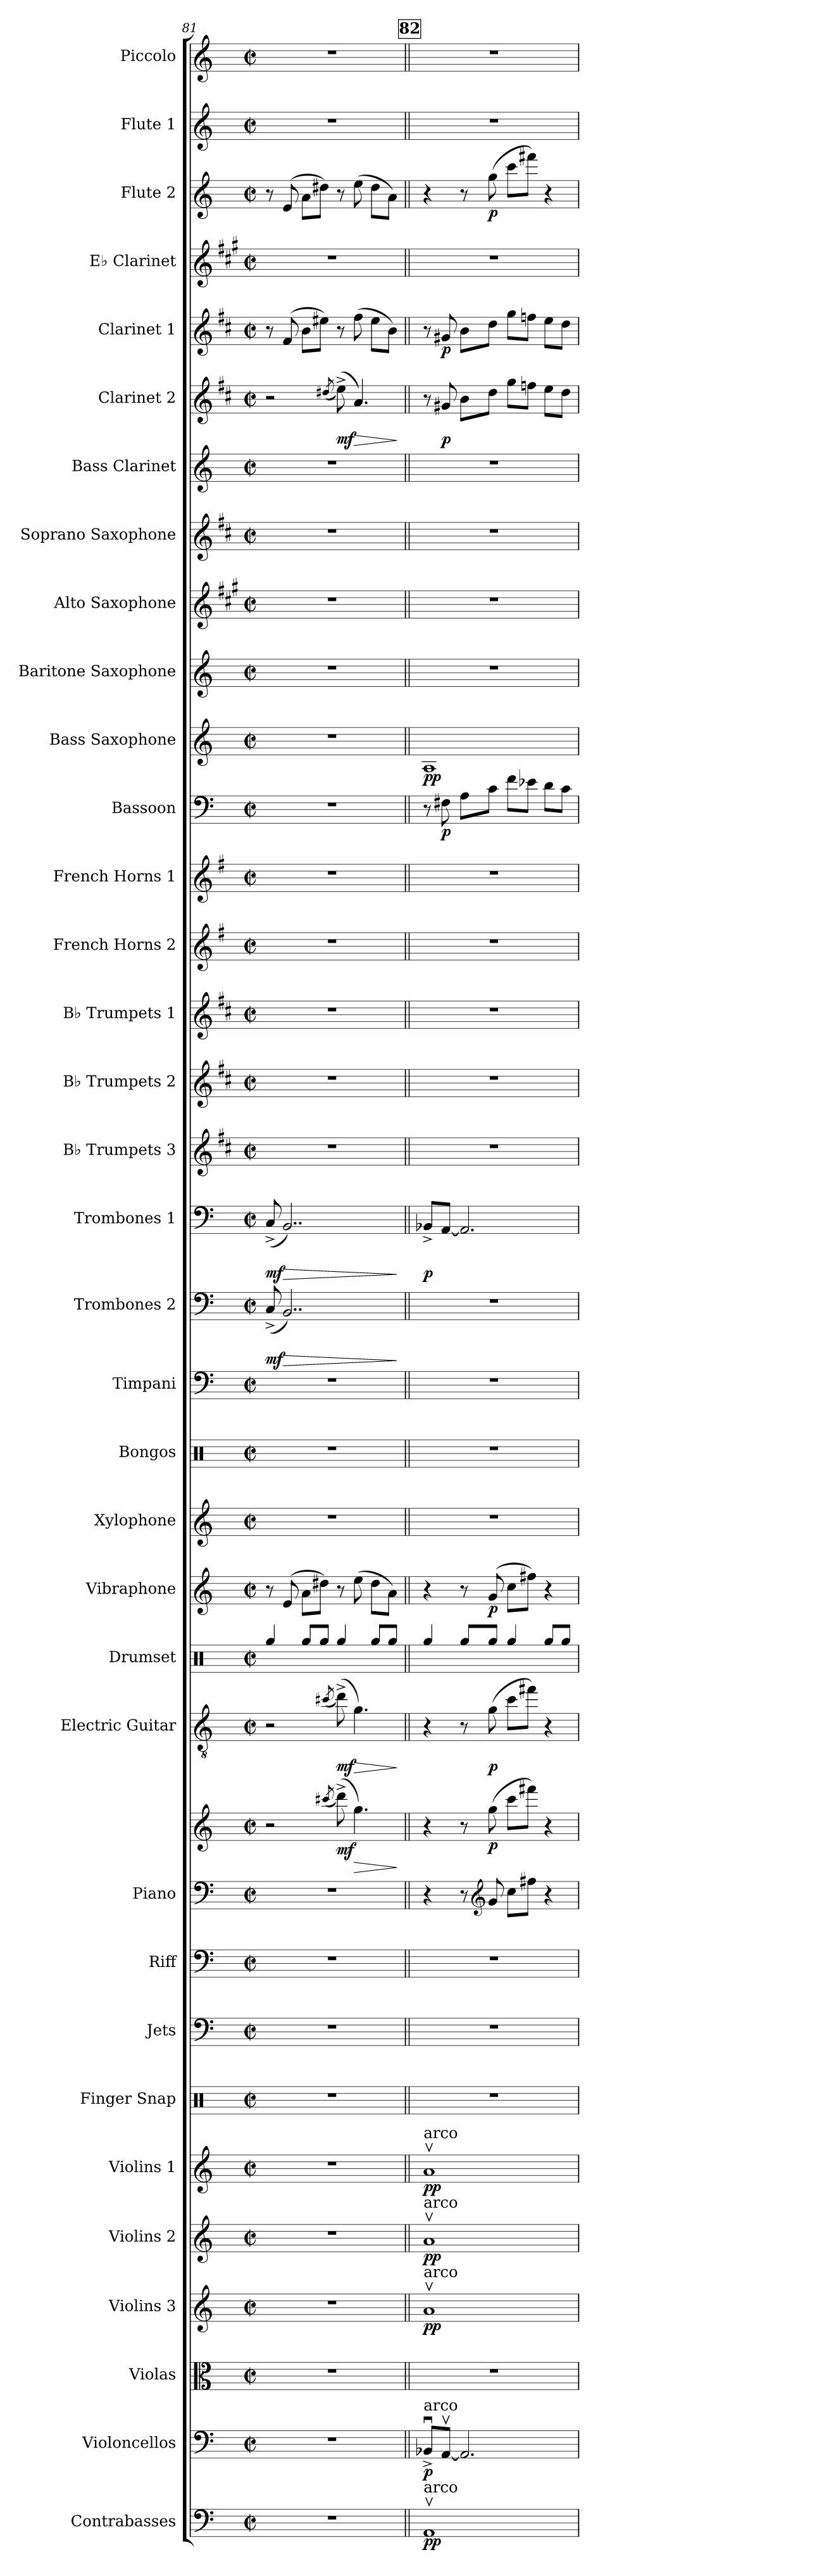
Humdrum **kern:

**kern	**dynam	**kern	**dynam	**kern	**kern	**dynam	**kern	**dynam	**kern	**dynam	**kern	**kern	**kern	**kern	**kern	**dynam	**kern	**dynam	**kern	**kern	**dynam	**kern	**kern	**kern	**kern	**dynam	**kern	**dynam	**kern	**kern	**kern	**kern	**kern	**kern	**dynam	**kern	**dynam	**kern	**kern	**kern	**kern	**kern	**dynam	**kern	**dynam	**kern	**kern	**dynam	**kern	**kern
*part35	*part35	*part34	*part34	*part33	*part32	*part32	*part31	*part31	*part30	*part30	*part29	*part28	*part27	*part26	*part26	*part26	*part25	*part25	*part24	*part23	*part23	*part22	*part21	*part20	*part19	*part19	*part18	*part18	*part17	*part16	*part15	*part14	*part13	*part12	*part12	*part11	*part11	*part10	*part9	*part8	*part7	*part6	*part6	*part5	*part5	*part4	*part3	*part3	*part2	*part1
*staff36	*staff36	*staff35	*staff35	*staff34	*staff33	*staff33	*staff32	*staff32	*staff31	*staff31	*staff30	*staff29	*staff28	*staff27	*staff26	*staff26/27	*staff25	*staff25	*staff24	*staff23	*staff23	*staff22	*staff21	*staff20	*staff19	*staff19	*staff18	*staff18	*staff17	*staff16	*staff15	*staff14	*staff13	*staff12	*staff12	*staff11	*staff11	*staff10	*staff9	*staff8	*staff7	*staff6	*staff6	*staff5	*staff5	*staff4	*staff3	*staff3	*staff2	*staff1
*I"Contrabasses	*	*I"Violoncellos	*	*I"Violas	*I"Violins 3	*	*I"Violins 2	*	*I"Violins 1	*	*I"Finger Snap	*I"Jets	*I"Riff	*I"Piano	*	*	*I"Electric Guitar	*	*I"Drumset	*I"Vibraphone	*	*I"Xylophone	*I"Bongos	*I"Timpani	*I"Trombones 2	*	*I"Trombones 1	*	*I"B♭ Trumpets 3	*I"B♭ Trumpets 2	*I"B♭ Trumpets 1	*I"French Horns 2	*I"French Horns 1	*I"Bassoon	*	*I"Bass Saxophone	*	*I"Baritone Saxophone	*I"Alto Saxophone	*I"Soprano Saxophone	*I"Bass Clarinet	*I"Clarinet 2	*	*I"Clarinet 1	*	*I"E♭ Clarinet	*I"Flute 2	*	*I"Flute 1	*I"Piccolo
*I'Cbs.	*	*I'Vcs.	*	*I'Vlas.	*I'Vlns. 3	*	*I'Vlns. 2	*	*I'Vlns. 1	*	*I'Fi. Sna.	*I'J.	*I'R.	*I'Pno.	*	*	*I'El. Guit.	*	*I'D. Set	*I'Vib.	*	*I'Xyl.	*I'Bon.	*I'Timp.	*I'Tbns. 2	*	*I'Tbns. 1	*	*I'B♭ Tpts. 3	*I'B♭ Tpts. 2	*I'B♭ Tpts. 1	*I'F Hns. 2	*I'F Hns. 1	*I'Bsn.	*	*I'Bs. Sax.	*	*I'Bar. Sax.	*I'A. Sax.	*I'S. Sax.	*I'B. Cl.	*I'Cl. 2	*	*I'Cl. 1	*	*I'E♭ Cl.	*I'Fl. 2	*	*I'Fl. 1	*I'Picc.
!!LO:PB:g=z
*clefF4	*	*clefF4	*	*clefC3	*clefG2	*	*clefG2	*	*clefG2	*	*clefX	*clefF4	*clefF4	*clefF4	*clefG2	*	*clefGv2	*	*clefX	*clefG2	*	*clefG2	*clefX	*clefF4	*clefF4	*	*clefF4	*	*clefG2	*clefG2	*clefG2	*clefG2	*clefG2	*clefF4	*	*clefG2	*	*clefG2	*clefG2	*clefG2	*clefG2	*clefG2	*	*clefG2	*	*clefG2	*clefG2	*	*clefG2	*clefG2
*ITrd7c12	*	*	*	*	*	*	*	*	*	*	*	*	*	*	*	*	*	*	*	*	*	*ITrd-7c-12	*	*	*	*	*	*	*ITrd1c2	*ITrd1c2	*ITrd1c2	*ITrd4c7	*ITrd4c7	*	*	*ITrd15c26	*	*ITrd12c21	*ITrd5c9	*ITrd1c2	*ITrd8c14	*ITrd1c2	*	*ITrd1c2	*	*ITrd-2c-3	*	*	*	*ITrd-7c-12
*k[]	*	*k[]	*	*k[]	*k[]	*	*k[]	*	*k[]	*	*k[]	*k[]	*k[]	*k[]	*k[]	*	*k[]	*	*k[]	*k[]	*	*k[]	*k[]	*k[]	*k[]	*	*k[]	*	*k[]	*k[]	*k[]	*k[]	*k[]	*k[]	*	*k[]	*	*k[]	*k[]	*k[]	*k[]	*k[]	*	*k[]	*	*k[]	*k[]	*	*k[]	*k[]
*M2/2	*	*M2/2	*	*M2/2	*M2/2	*	*M2/2	*	*M2/2	*	*M2/2	*M2/2	*M2/2	*M2/2	*M2/2	*	*M2/2	*	*M2/2	*M2/2	*	*M2/2	*M2/2	*M2/2	*M2/2	*	*M2/2	*	*M2/2	*M2/2	*M2/2	*M2/2	*M2/2	*M2/2	*	*M2/2	*	*M2/2	*M2/2	*M2/2	*M2/2	*M2/2	*	*M2/2	*	*M2/2	*M2/2	*	*M2/2	*M2/2
*met(c|)	*	*met(c|)	*	*met(c|)	*met(c|)	*	*met(c|)	*	*met(c|)	*	*met(c|)	*met(c|)	*met(c|)	*met(c|)	*met(c|)	*	*met(c|)	*	*met(c|)	*met(c|)	*	*met(c|)	*met(c|)	*met(c|)	*met(c|)	*	*met(c|)	*	*met(c|)	*met(c|)	*met(c|)	*met(c|)	*met(c|)	*met(c|)	*	*met(c|)	*	*met(c|)	*met(c|)	*met(c|)	*met(c|)	*met(c|)	*	*met(c|)	*	*met(c|)	*met(c|)	*	*met(c|)	*met(c|)
=81	=81	=81	=81	=81	=81	=81	=81	=81	=81	=81	=81	=81	=81	=81	=81	=81	=81	=81	=81	=81	=81	=81	=81	=81	=81	=81	=81	=81	=81	=81	=81	=81	=81	=81	=81	=81	=81	=81	=81	=81	=81	=81	=81	=81	=81	=81	=81	=81	=81	=81
!	!	!	!	!	!	!	!	!	!	!	!	!	!	!	!	!	!	!	!	!	!	!	!	!	!	!LO:DY:b	!	!LO:DY:b	!	!	!	!	!	!	!	!	!	!	!	!	!	!	!	!	!	!	!	!	!	!
1r	.	1r	.	1r	1r	.	1r	.	1r	.	1r	1r	1r	1r	2r	.	2r	.	4Rgg/	8r	.	1r	1r	1r	(<8C^/	mf	(<8C^/	mf	1r	1r	1r	1r	1r	1r	.	1r	.	1r	1r	1r	1r	2r	.	8r	.	1r	8r	.	1r	1r
!	!	!	!	!	!	!	!	!	!	!	!	!	!	!	!	!	!	!	!	!	!	!	!	!	!	!LO:HP:b	!	!LO:HP:b	!	!	!	!	!	!	!	!	!	!	!	!	!	!	!	!	!	!	!	!	!	!
.	.	.	.	.	.	.	.	.	.	.	.	.	.	.	.	.	.	.	.	(>8e/	.	.	.	.	2..BB/)	>	2..BB/)	>	.	.	.	.	.	.	.	.	.	.	.	.	.	.	.	(>8e/	.	.	(>8e/	.	.	.
.	.	.	.	.	.	.	.	.	.	.	.	.	.	.	.	.	.	.	8Rgg/L	8a\L	.	.	.	.	.	.	.	.	.	.	.	.	.	.	.	.	.	.	.	.	.	.	.	8a\L	.	.	8a\L	.	.	.
.	.	.	.	.	.	.	.	.	.	.	.	.	.	.	.	.	.	.	8Rgg/J	8dd#X\J)	.	.	.	.	.	.	.	.	.	.	.	.	.	.	.	.	.	.	.	.	.	.	.	8dd#X\J)	.	.	8dd#X\J)	.	.	.
.	.	.	.	.	.	.	.	.	.	.	.	.	.	.	(<8qccc#X/	.	(<8qcc#X/	.	.	.	.	.	.	.	.	.	.	.	.	.	.	.	.	.	.	.	.	.	.	.	.	(<8qcc#X/	.	.	.	.	.	.	.	.
!	!	!	!	!	!	!	!	!	!	!	!	!	!	!	!	!LO:DY:b	!	!LO:DY:b	!	!	!	!	!	!	!	!	!	!	!	!	!	!	!	!	!	!	!	!	!	!	!	!	!LO:DY:b	!	!	!	!	!	!	!
.	.	.	.	.	.	.	.	.	.	.	.	.	.	.	(>8ddd^\)	mf	(>8dd^\)	mf	4Rgg/	8r	.	.	.	.	.	.	.	.	.	.	.	.	.	.	.	.	.	.	.	.	.	(>8dd^\)	mf	8r	.	.	8r	.	.	.
!	!	!	!	!	!	!	!	!	!	!	!	!	!	!	!	!LO:HP:b	!	!LO:HP:b	!	!	!	!	!	!	!	!	!	!	!	!	!	!	!	!	!	!	!	!	!	!	!	!	!LO:HP:b	!	!	!	!	!	!	!
.	.	.	.	.	.	.	.	.	.	.	.	.	.	.	4.gg\)	>	4.g\)	>	.	(>8ee\	.	.	.	.	.	.	.	.	.	.	.	.	.	.	.	.	.	.	.	.	.	4.g/)	>	(>8ee\	.	.	(>8ee\	.	.	.
.	.	.	.	.	.	.	.	.	.	.	.	.	.	.	.	.	.	.	8Rgg/L	8dd#\L	.	.	.	.	.	.	.	.	.	.	.	.	.	.	.	.	.	.	.	.	.	.	.	8dd#\L	.	.	8dd#\L	.	.	.
.	.	.	.	.	.	.	.	.	.	.	.	.	.	.	.	.	.	.	8Rgg/J	8a\J)	.	.	.	.	.	.	.	.	.	.	.	.	.	.	.	.	.	.	.	.	.	.	.	8a\J)	.	.	8a\J)	.	.	.
.	.	.	.	.	.	.	.	.	.	.	.	.	.	.	.	]	.	]	.	.	.	.	.	.	.	]	.	]	.	.	.	.	.	.	.	.	.	.	.	.	.	.	]	.	.	.	.	.	.	.
!!LO:REH:place=s1:a:B:fs=14:t=82
=82||	=82||	=82||	=82||	=82||	=82||	=82||	=82||	=82||	=82||	=82||	=82||	=82||	=82||	=82||	=82||	=82||	=82||	=82||	=82||	=82||	=82||	=82||	=82||	=82||	=82||	=82||	=82||	=82||	=82||	=82||	=82||	=82||	=82||	=82||	=82||	=82||	=82||	=82||	=82||	=82||	=82||	=82||	=82||	=82||	=82||	=82||	=82||	=82||	=82||	=82||
!	!	!	!	!	!	!	!	!	!LO:TX:a:t=arco	!	!	!	!	!	!	!	!	!	!	!	!	!	!	!	!	!	!	!	!	!	!	!	!	!	!	!	!	!	!	!	!	!	!	!	!	!	!	!	!	!
!	!	!	!	!	!	!	!LO:TX:a:t=arco	!	!	!	!	!	!	!	!	!	!	!	!	!	!	!	!	!	!	!	!	!	!	!	!	!	!	!	!	!	!	!	!	!	!	!	!	!	!	!	!	!	!	!
!	!	!	!	!	!LO:TX:a:t=arco	!	!	!	!	!	!	!	!	!	!	!	!	!	!	!	!	!	!	!	!	!	!	!	!	!	!	!	!	!	!	!	!	!	!	!	!	!	!	!	!	!	!	!	!	!
!	!	!LO:TX:a:t=arco	!	!	!	!	!	!	!	!	!	!	!	!	!	!	!	!	!	!	!	!	!	!	!	!	!	!	!	!	!	!	!	!	!	!	!	!	!	!	!	!	!	!	!	!	!	!	!	!
!LO:TX:a:t=arco	!	!	!	!	!	!	!	!	!	!	!	!	!	!	!	!	!	!	!	!	!	!	!	!	!	!	!	!	!	!	!	!	!	!	!	!	!	!	!	!	!	!	!	!	!	!	!	!	!	!
!	!LO:DY:b	!	!LO:DY:b	!	!	!LO:DY:b	!	!LO:DY:b	!	!LO:DY:b	!	!	!	!	!	!	!	!	!	!	!	!	!	!	!	!	!	!LO:DY:b	!	!	!	!	!	!	!	!	!LO:DY:b	!	!	!	!	!	!	!	!	!	!	!	!	!
1AAAv	pp	8BB-Xu^/L	p	1r	1av	pp	1av	pp	1av	pp	1r	1r	1r	4r	4r	.	4r	.	4Rgg/	4r	.	1r	1r	1r	1r	.	8BB-X^/L	p	1r	1r	1r	1r	1r	8r	.	1AAA	pp	1r	1r	1r	1r	8r	.	8r	.	1r	4r	.	1r	1r
!	!	!	!	!	!	!	!	!	!	!	!	!	!	!	!	!	!	!	!	!	!	!	!	!	!	!	!	!	!	!	!	!	!	!	!LO:DY:b	!	!	!	!	!	!	!	!LO:DY:b	!	!LO:DY:b	!	!	!	!	!
.	.	[8AAv/J	.	.	.	.	.	.	.	.	.	.	.	.	.	.	.	.	.	.	.	.	.	.	.	.	[8AA/J	.	.	.	.	.	.	8F#X\	p	.	.	.	.	.	.	8f#X/	p	8f#X/	p	.	.	.	.	.
.	.	2.AA/]	.	.	.	.	.	.	.	.	.	.	.	8r	8r	.	8r	.	8Rgg/L	8r	.	.	.	.	.	.	2.AA/]	.	.	.	.	.	.	8A\L	.	.	.	.	.	.	.	8a\L	.	8a\L	.	.	8r	.	.	.
*	*	*	*	*	*	*	*	*	*	*	*	*	*	*clefG2	*	*	*	*	*	*	*	*	*	*	*	*	*	*	*	*	*	*	*	*	*	*	*	*	*	*	*	*	*	*	*	*	*	*	*	*
!	!	!	!	!	!	!	!	!	!	!	!	!	!	!	!	!LO:DY:b	!	!LO:DY:b	!	!	!LO:DY:b	!	!	!	!	!	!	!	!	!	!	!	!	!	!	!	!	!	!	!	!	!	!	!	!	!	!	!LO:DY:b	!	!
.	.	.	.	.	.	.	.	.	.	.	.	.	.	8g/	(>8gg\	p	(>8g\	p	8Rgg/J	(>8g/	p	.	.	.	.	.	.	.	.	.	.	.	.	8c\J	.	.	.	.	.	.	.	8cc\J	.	8cc\J	.	.	(>8gg\	p	.	.
.	.	.	.	.	.	.	.	.	.	.	.	.	.	8cc\L	8ccc\L	.	8cc\L	.	4Rgg/	8cc\L	.	.	.	.	.	.	.	.	.	.	.	.	.	8f\L	.	.	.	.	.	.	.	8ff\L	.	8ff\L	.	.	8ccc\L	.	.	.
.	.	.	.	.	.	.	.	.	.	.	.	.	.	8ff#X\J	8fff#X\J)	.	8ff#X\J)	.	.	8ff#X\J)	.	.	.	.	.	.	.	.	.	.	.	.	.	8e-X\J	.	.	.	.	.	.	.	8ee-X\J	.	8ee-X\J	.	.	8fff#X\J)	.	.	.
.	.	.	.	.	.	.	.	.	.	.	.	.	.	4r	4r	.	4r	.	8Rgg/L	4r	.	.	.	.	.	.	.	.	.	.	.	.	.	8d\L	.	.	.	.	.	.	.	8dd\L	.	8dd\L	.	.	4r	.	.	.
.	.	.	.	.	.	.	.	.	.	.	.	.	.	.	.	.	.	.	8Rgg/J	.	.	.	.	.	.	.	.	.	.	.	.	.	.	8c\J	.	.	.	.	.	.	.	8cc\J	.	8cc\J	.	.	.	.	.	.
=	=	=	=	=	=	=	=	=	=	=	=	=	=	=	=	=	=	=	=	=	=	=	=	=	=	=	=	=	=	=	=	=	=	=	=	=	=	=	=	=	=	=	=	=	=	=	=	=	=	=
*-	*-	*-	*-	*-	*-	*-	*-	*-	*-	*-	*-	*-	*-	*-	*-	*-	*-	*-	*-	*-	*-	*-	*-	*-	*-	*-	*-	*-	*-	*-	*-	*-	*-	*-	*-	*-	*-	*-	*-	*-	*-	*-	*-	*-	*-	*-	*-	*-	*-	*-
